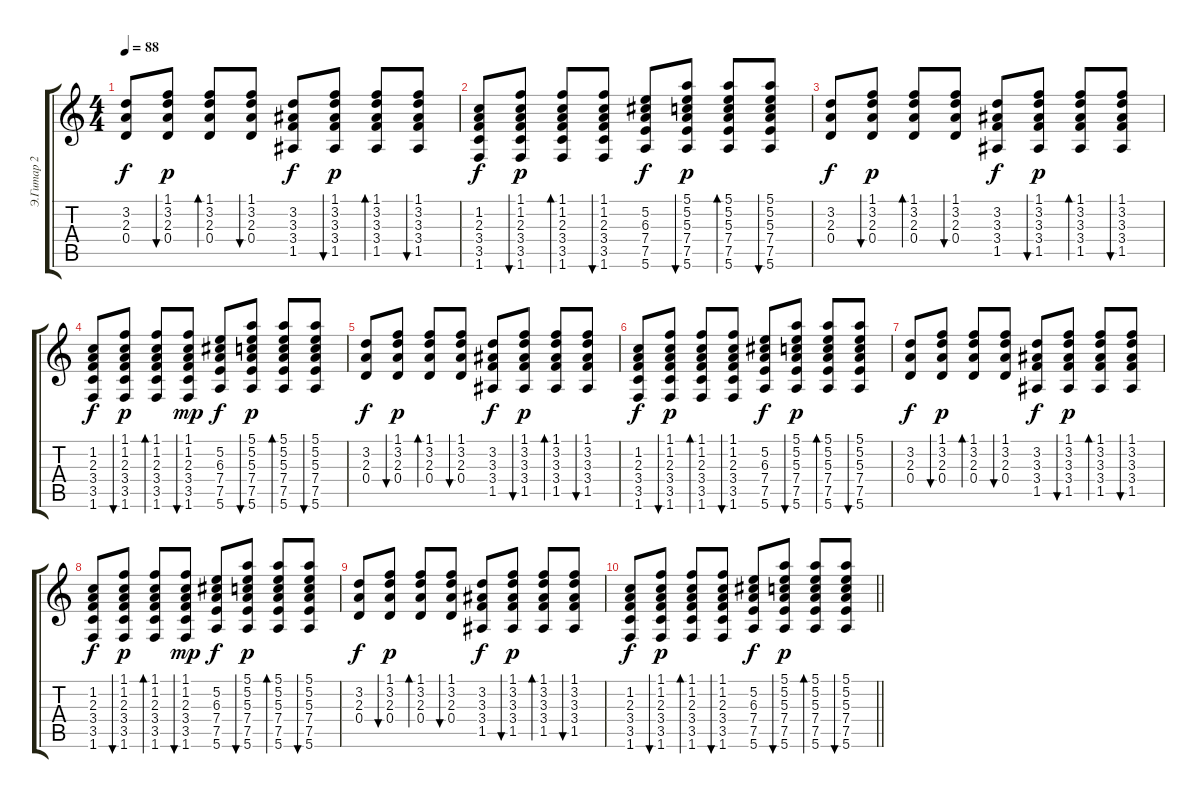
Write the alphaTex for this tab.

\track ("Э.Гитар 2" "Э.Гитар 2") {instrument distortionguitar}
\staff {score tabs}
\tuning (E4 B3 G3 D3 A2 E2) {hide}
\ts (4 4)
\tempo 88
\clef g2
\ks c
(3.2 2.3 0.4).8{dy f} (1.1 3.2 2.3 0.4).8{bu 30 dy p} (1.1 3.2 2.3 0.4).8{bd 30} (1.1 3.2 2.3 0.4).8{bu 30} (3.2 3.3 3.4 1.5).8{dy f} (1.1 3.2 3.3 3.4 1.5).8{bu 30 dy p} (1.1 3.2 3.3 3.4 1.5).8{bd 30} (1.1 3.2 3.3 3.4 1.5).8{bu 30} |
(1.2 2.3 3.4 3.5 1.6).8{dy f} (1.1 1.2 2.3 3.4 3.5 1.6).8{bu 30 dy p} (1.1 1.2 2.3 3.4 3.5 1.6).8{bd 30} (1.1 1.2 2.3 3.4 3.5 1.6).8{bu 30} (5.2 6.3 7.4 7.5 5.6).8{dy f} (5.1 5.2 5.3 7.4 7.5 5.6).8{bu 30 dy p} (5.1 5.2 5.3 7.4 7.5 5.6).8{bd 30} (5.1 5.2 5.3 7.4 7.5 5.6).8{bu 30} |
(3.2 2.3 0.4).8{dy f instrument acousticguitarsteel} (1.1 3.2 2.3 0.4).8{bu 30 dy p} (1.1 3.2 2.3 0.4).8{bd 30} (1.1 3.2 2.3 0.4).8{bu 30} (3.2 3.3 3.4 1.5).8{dy f} (1.1 3.2 3.3 3.4 1.5).8{bu 30 dy p} (1.1 3.2 3.3 3.4 1.5).8{bd 30} (1.1 3.2 3.3 3.4 1.5).8{bu 30} |
(1.2 2.3 3.4 3.5 1.6).8{dy f} (1.1 1.2 2.3 3.4 3.5 1.6).8{bu 30 dy p} (1.1 1.2 2.3 3.4 3.5 1.6).8{bd 30} (1.1 1.2 2.3 3.4 3.5 1.6).8{bu 30 dy mp} (5.2 6.3 7.4 7.5 5.6).8{dy f} (5.1 5.2 5.3 7.4 7.5 5.6).8{bu 30 dy p} (5.1 5.2 5.3 7.4 7.5 5.6).8{bd 30} (5.1 5.2 5.3 7.4 7.5 5.6).8{bu 30} |
(3.2 2.3 0.4).8{dy f} (1.1 3.2 2.3 0.4).8{bu 30 dy p} (1.1 3.2 2.3 0.4).8{bd 30} (1.1 3.2 2.3 0.4).8{bu 30} (3.2 3.3 3.4 1.5).8{dy f} (1.1 3.2 3.3 3.4 1.5).8{bu 30 dy p} (1.1 3.2 3.3 3.4 1.5).8{bd 30} (1.1 3.2 3.3 3.4 1.5).8{bu 30} |
(1.2 2.3 3.4 3.5 1.6).8{dy f} (1.1 1.2 2.3 3.4 3.5 1.6).8{bu 30 dy p} (1.1 1.2 2.3 3.4 3.5 1.6).8{bd 30} (1.1 1.2 2.3 3.4 3.5 1.6).8{bu 30} (5.2 6.3 7.4 7.5 5.6).8{dy f} (5.1 5.2 5.3 7.4 7.5 5.6).8{bu 30 dy p} (5.1 5.2 5.3 7.4 7.5 5.6).8{bd 30} (5.1 5.2 5.3 7.4 7.5 5.6).8{bu 30} |
(3.2 2.3 0.4).8{dy f instrument acousticguitarsteel} (1.1 3.2 2.3 0.4).8{bu 30 dy p} (1.1 3.2 2.3 0.4).8{bd 30} (1.1 3.2 2.3 0.4).8{bu 30} (3.2 3.3 3.4 1.5).8{dy f} (1.1 3.2 3.3 3.4 1.5).8{bu 30 dy p} (1.1 3.2 3.3 3.4 1.5).8{bd 30} (1.1 3.2 3.3 3.4 1.5).8{bu 30} |
(1.2 2.3 3.4 3.5 1.6).8{dy f} (1.1 1.2 2.3 3.4 3.5 1.6).8{bu 30 dy p} (1.1 1.2 2.3 3.4 3.5 1.6).8{bd 30} (1.1 1.2 2.3 3.4 3.5 1.6).8{bu 30 dy mp} (5.2 6.3 7.4 7.5 5.6).8{dy f} (5.1 5.2 5.3 7.4 7.5 5.6).8{bu 30 dy p} (5.1 5.2 5.3 7.4 7.5 5.6).8{bd 30} (5.1 5.2 5.3 7.4 7.5 5.6).8{bu 30} |
(3.2 2.3 0.4).8{dy f} (1.1 3.2 2.3 0.4).8{bu 30 dy p} (1.1 3.2 2.3 0.4).8{bd 30} (1.1 3.2 2.3 0.4).8{bu 30} (3.2 3.3 3.4 1.5).8{dy f} (1.1 3.2 3.3 3.4 1.5).8{bu 30 dy p} (1.1 3.2 3.3 3.4 1.5).8{bd 30} (1.1 3.2 3.3 3.4 1.5).8{bu 30} |
\barLineRight lightlight
(1.2 2.3 3.4 3.5 1.6).8{dy f} (1.1 1.2 2.3 3.4 3.5 1.6).8{bu 30 dy p} (1.1 1.2 2.3 3.4 3.5 1.6).8{bd 30} (1.1 1.2 2.3 3.4 3.5 1.6).8{bu 30} (5.2 6.3 7.4 7.5 5.6).8{dy f} (5.1 5.2 5.3 7.4 7.5 5.6).8{bu 30 dy p} (5.1 5.2 5.3 7.4 7.5 5.6).8{bd 30} (5.1 5.2 5.3 7.4 7.5 5.6).8{bu 30}
